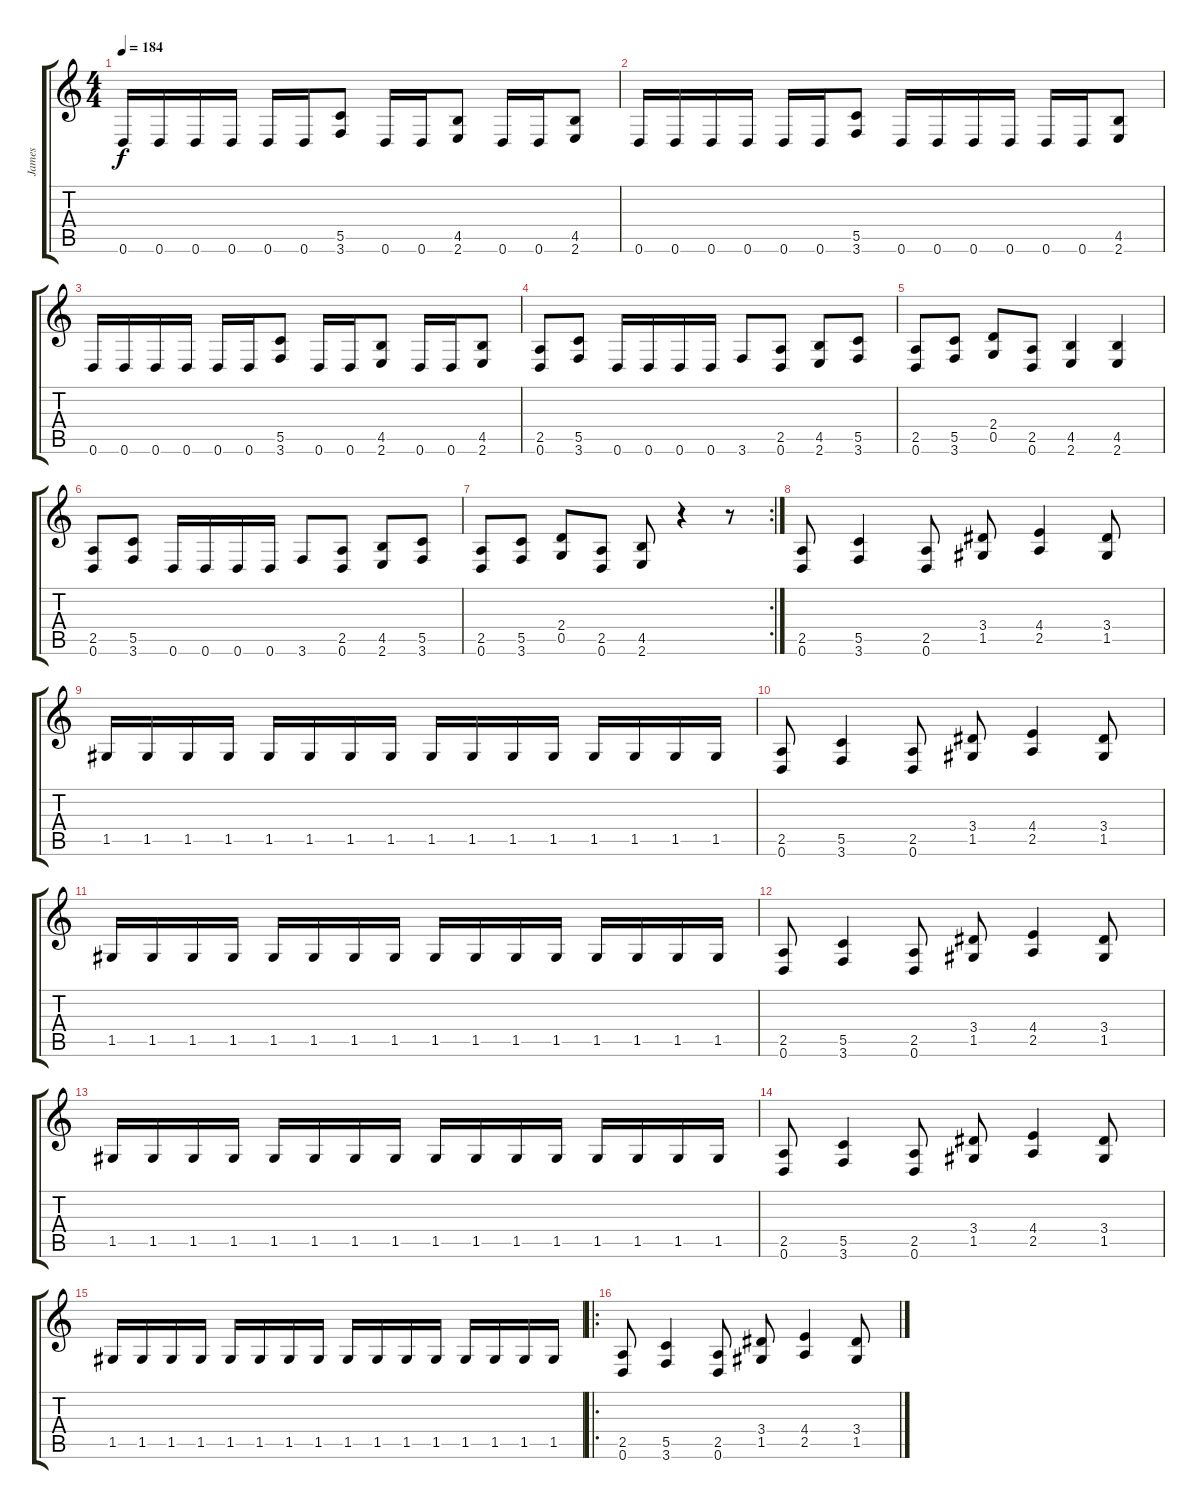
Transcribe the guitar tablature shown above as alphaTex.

\track ("James" "James") {instrument distortionguitar}
\staff {score tabs}
\tuning (D4 A3 F3 C3 G2 D2) {hide}
\ts (4 4)
\tempo 184
\clef g2
\ks c
0.6.16{dy f} 0.6.16 0.6.16 0.6.16 0.6.16 0.6.16 (5.5 3.6).8 0.6.16 0.6.16 (4.5 2.6).8 0.6.16 0.6.16 (4.5 2.6).8 |
0.6.16 0.6.16 0.6.16 0.6.16 0.6.16 0.6.16 (5.5 3.6).8 0.6.16 0.6.16 0.6.16 0.6.16 0.6.16 0.6.16 (4.5 2.6).8 |
0.6.16 0.6.16 0.6.16 0.6.16 0.6.16 0.6.16 (5.5 3.6).8 0.6.16 0.6.16 (4.5 2.6).8 0.6.16 0.6.16 (4.5 2.6).8 |
(2.5 0.6).8 (5.5 3.6).8 0.6.16 0.6.16 0.6.16 0.6.16 3.6.8 (2.5 0.6).8 (4.5 2.6).8 (5.5 3.6).8 |
(2.5 0.6).8 (5.5 3.6).8 (2.4 0.5).8 (2.5 0.6).8 (4.5 2.6).4 (4.5 2.6).4 |
(2.5 0.6).8 (5.5 3.6).8 0.6.16 0.6.16 0.6.16 0.6.16 3.6.8 (2.5 0.6).8 (4.5 2.6).8 (5.5 3.6).8 |
\rc 2
(2.5 0.6).8 (5.5 3.6).8 (2.4 0.5).8 (2.5 0.6).8 (4.5 2.6).8 r.4 r.8 |
(2.5 0.6).8 (5.5 3.6).4 (2.5 0.6).8 (3.4 1.5).8 (4.4 2.5).4 (3.4 1.5).8 |
1.5.16 1.5.16 1.5.16 1.5.16 1.5.16 1.5.16 1.5.16 1.5.16 1.5.16 1.5.16 1.5.16 1.5.16 1.5.16 1.5.16 1.5.16 1.5.16 |
(2.5 0.6).8 (5.5 3.6).4 (2.5 0.6).8 (3.4 1.5).8 (4.4 2.5).4 (3.4 1.5).8 |
1.5.16 1.5.16 1.5.16 1.5.16 1.5.16 1.5.16 1.5.16 1.5.16 1.5.16 1.5.16 1.5.16 1.5.16 1.5.16 1.5.16 1.5.16 1.5.16 |
(2.5 0.6).8 (5.5 3.6).4 (2.5 0.6).8 (3.4 1.5).8 (4.4 2.5).4 (3.4 1.5).8 |
1.5.16 1.5.16 1.5.16 1.5.16 1.5.16 1.5.16 1.5.16 1.5.16 1.5.16 1.5.16 1.5.16 1.5.16 1.5.16 1.5.16 1.5.16 1.5.16 |
(2.5 0.6).8 (5.5 3.6).4 (2.5 0.6).8 (3.4 1.5).8 (4.4 2.5).4 (3.4 1.5).8 |
1.5.16 1.5.16 1.5.16 1.5.16 1.5.16 1.5.16 1.5.16 1.5.16 1.5.16 1.5.16 1.5.16 1.5.16 1.5.16 1.5.16 1.5.16 1.5.16 |
\ro
(2.5 0.6).8 (5.5 3.6).4 (2.5 0.6).8 (3.4 1.5).8 (4.4 2.5).4 (3.4 1.5).8
